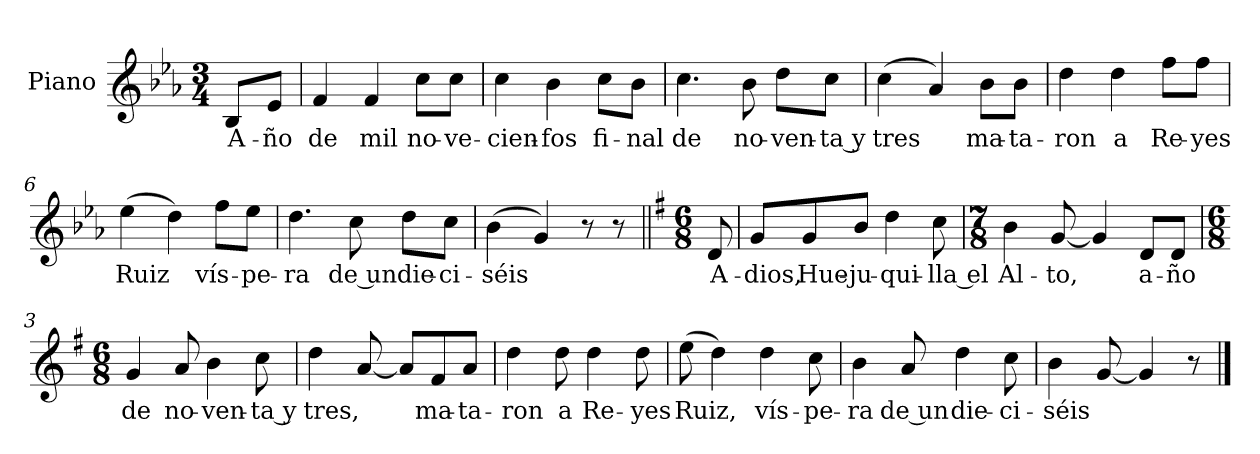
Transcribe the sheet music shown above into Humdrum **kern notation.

**kern	**text
*part1	*part1
*staff1	*staff1
*I"Piano	*
*I'Pno.	*
*clefG2	*
*k[b-e-a-]	*
*E-:	*
*M3/4	*
=	=
8B-/L	A-
8e-/J	-ño
=1	=1
4f/	de
4f/	mil
8cc\L	no-
8cc\J	-ve-
=2	=2
4cc\	-cien-
4b-\	-fos
8cc\L	fi-
8b-\J	-nal
=3	=3
4.cc\	de
8b-\	no-
8dd\L	-ven-
8cc\J	-ta y
=4	=4
(4cc\	tres
4a-/)	.
8b-\L	ma-
8b-\J	-ta-
=5	=5
4dd\	-ron
4dd\	a
8ff\L	Re-
8ff\J	-yes
=6	=6
(>4ee-\	Ruiz
4dd\)	.
8ff\L	vís-
8ee-\J	-pe-
=7	=7
4.dd\	-ra
8cc\	de un
8dd\L	die-
8cc\J	-ci-
=8	=8
(4b-\	-séis
4g/)	.
8r	.
8r	.
=||	=||
*k[f#]	*
*G:	*
*M6/8	*
8d/	A-
=1	=1
8g/L	-dios,
8g/	Hue-
8b/J	-ju-
4dd\	-qui-
8cc\	-lla el
=2	=2
*M7/8	*
4b\	Al-
[8g/	-to,
4g/]	.
8d/L	a-
8d/J	-ño
=3	=3
*M6/8	*
4g/	de
8a/	no-
4b\	-ven-
8cc\	-ta y
=4	=4
4dd\	tres,
[8a/	.
8a/L]	.
8f#/	ma-
8a/J	-ta-
=5	=5
4dd\	-ron
8dd\	a
4dd\	Re-
8dd\	-yes
=6	=6
(8ee\	Ruiz,
4dd\)	.
4dd\	vís-
8cc\	-pe-
=7	=7
4b\	-ra
8a/	de un
4dd\	die-
8cc\	-ci-
=8	=8
4b\	-séis
[8g/	.
4g/]	.
8r	.
==	==
*-	*-
